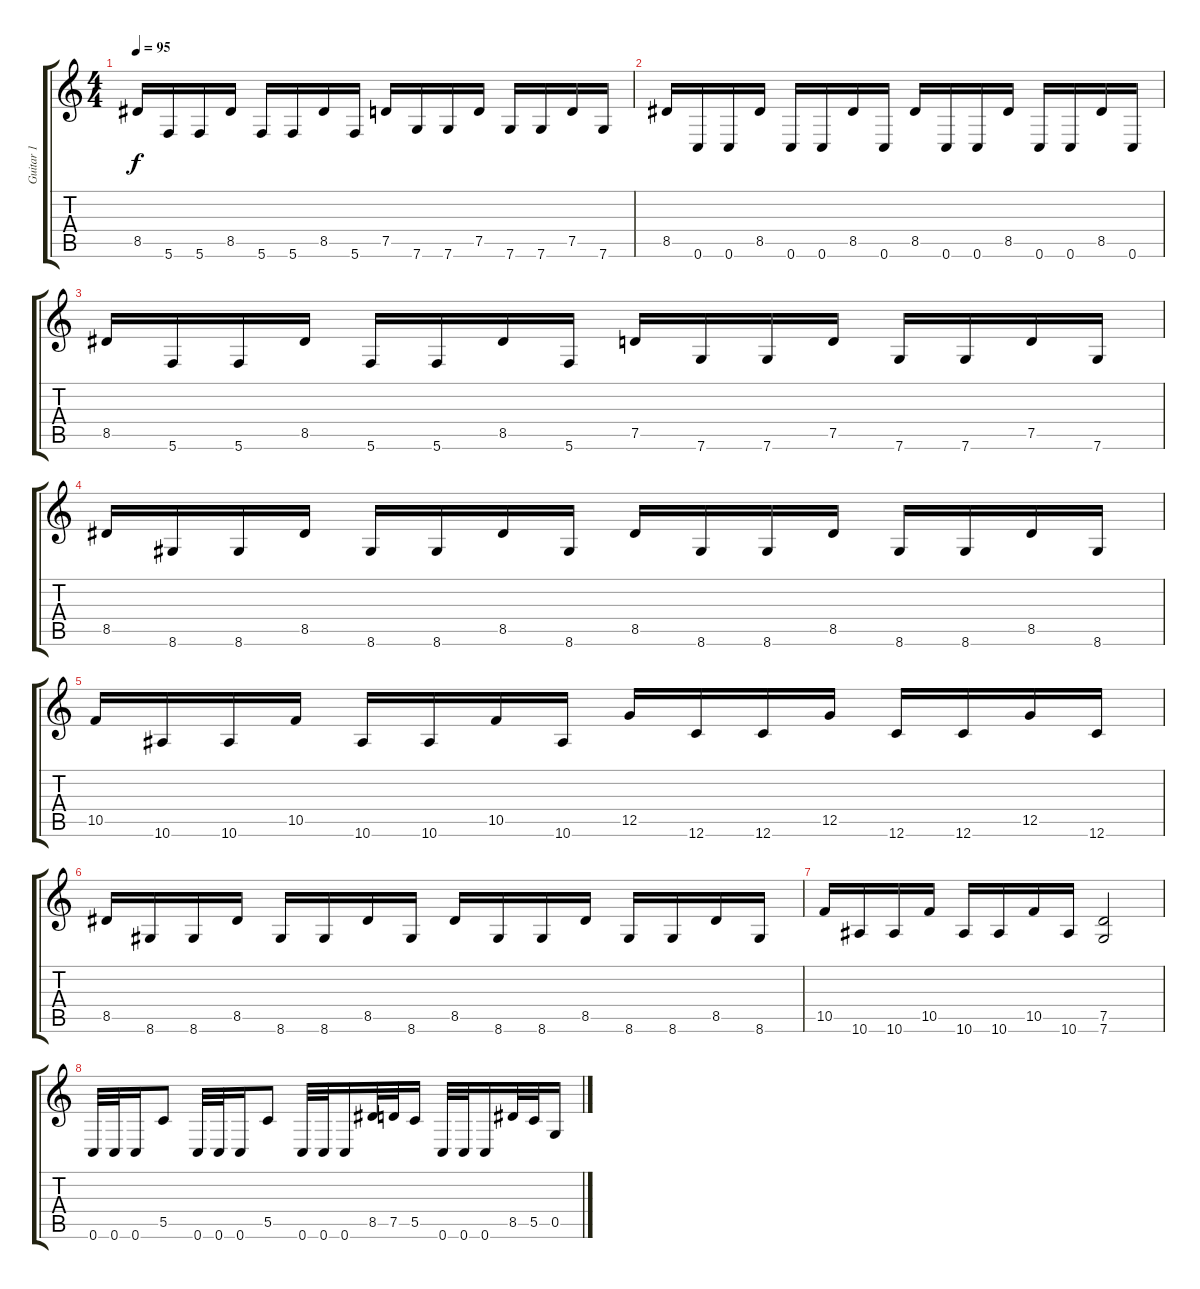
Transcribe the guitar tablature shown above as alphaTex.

\track ("Guitar 1" "Guitar 1") {instrument distortionguitar}
\staff {score tabs}
\tuning (D4 A3 F3 C3 G2 C2) {hide}
\ts (4 4)
\tempo 95
\clef g2
\ks c
8.5.16{dy f} 5.6.16 5.6.16 8.5.16 5.6.16 5.6.16 8.5.16 5.6.16 7.5.16 7.6.16 7.6.16 7.5.16 7.6.16 7.6.16 7.5.16 7.6.16 |
8.5.16 0.6.16 0.6.16 8.5.16 0.6.16 0.6.16 8.5.16 0.6.16 8.5.16 0.6.16 0.6.16 8.5.16 0.6.16 0.6.16 8.5.16 0.6.16 |
8.5.16 5.6.16 5.6.16 8.5.16 5.6.16 5.6.16 8.5.16 5.6.16 7.5.16 7.6.16 7.6.16 7.5.16 7.6.16 7.6.16 7.5.16 7.6.16 |
8.5.16 8.6.16 8.6.16 8.5.16 8.6.16 8.6.16 8.5.16 8.6.16 8.5.16 8.6.16 8.6.16 8.5.16 8.6.16 8.6.16 8.5.16 8.6.16 |
10.5.16 10.6.16 10.6.16 10.5.16 10.6.16 10.6.16 10.5.16 10.6.16 12.5.16 12.6.16 12.6.16 12.5.16 12.6.16 12.6.16 12.5.16 12.6.16 |
8.5.16 8.6.16 8.6.16 8.5.16 8.6.16 8.6.16 8.5.16 8.6.16 8.5.16 8.6.16 8.6.16 8.5.16 8.6.16 8.6.16 8.5.16 8.6.16 |
10.5.16 10.6.16 10.6.16 10.5.16 10.6.16 10.6.16 10.5.16 10.6.16 (7.5 7.6).2 |
0.6.32 0.6.32 0.6.16 5.5.8 0.6.32 0.6.32 0.6.16 5.5.8 0.6.32 0.6.32 0.6.16 8.5.32 7.5.32 5.5.16 0.6.32 0.6.32 0.6.16 8.5.32 5.5.32 0.5.16
